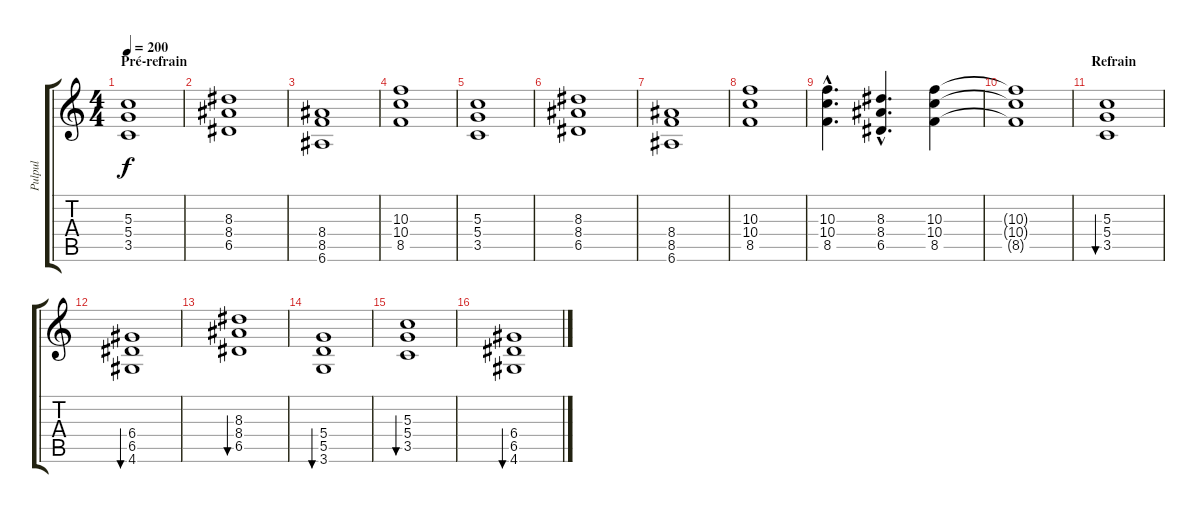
\track ("Pulpul" "Pulpul") {instrument electricguitarmuted}
\staff {score tabs}
\tuning (E4 B3 G3 D3 A2 E2) {hide}
\ts (4 4)
\section ("" "Pré-refrain")
\tempo 200
\clef g2
\ks c
(5.3 5.4 3.5).1{dy f instrument overdrivenguitar} |
(8.3 8.4 6.5).1 |
(8.4 8.5 6.6).1 |
(10.3 10.4 8.5).1 |
(5.3 5.4 3.5).1 |
(8.3 8.4 6.5).1 |
(8.4 8.5 6.6).1 |
(10.3 10.4 8.5).1 |
(10.3{hac} 10.4{hac} 8.5{hac}).4{d} (8.3{hac} 8.4{hac} 6.5{hac}).4{d} (10.3 10.4 8.5).4 |
(10.3{t} 10.4{t} 8.5{t}).1 |
\section ("" "Refrain")
(5.3 5.4 3.5).1{bu 60} |
(6.4 6.5 4.6).1{bu 60} |
(8.3 8.4 6.5).1{bu 60} |
(5.4 5.5 3.6).1{bu 60} |
(5.3 5.4 3.5).1{bu 60} |
(6.4 6.5 4.6).1{bu 60}
